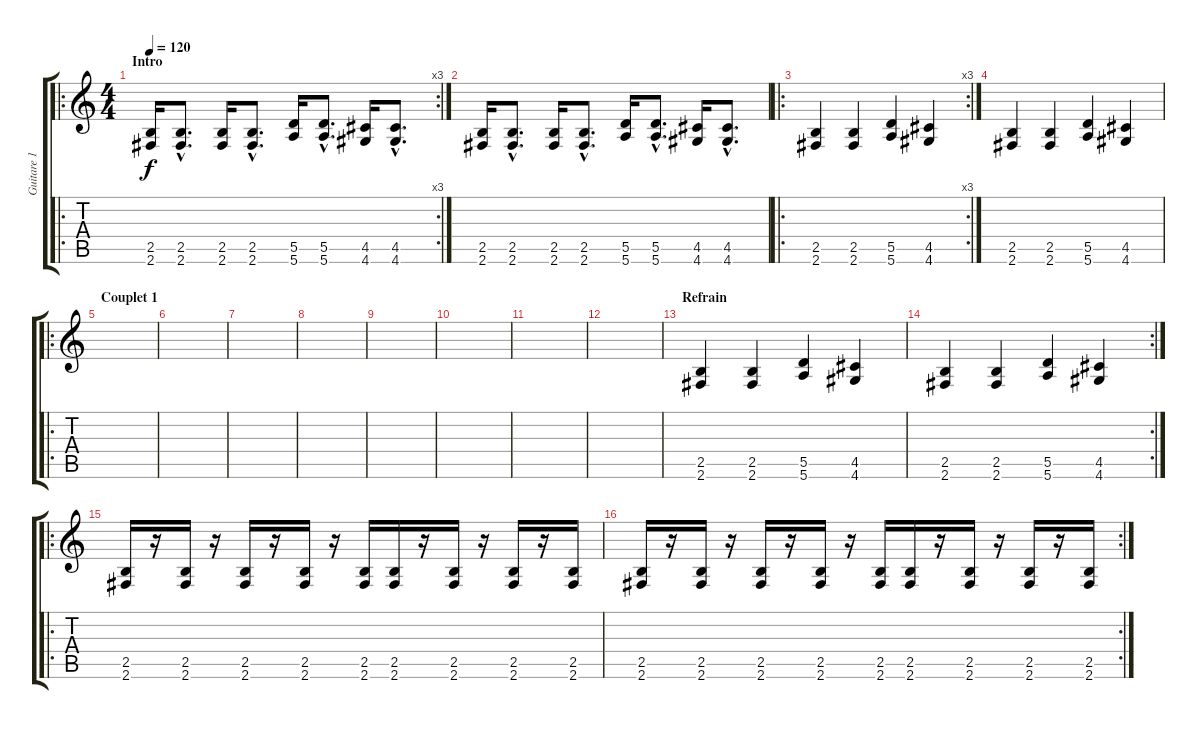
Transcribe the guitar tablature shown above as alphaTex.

\track ("Guitare 1" "Guitare 1") {instrument distortionguitar}
\staff {score tabs}
\tuning (E4 B3 G3 D3 A2 E2) {hide}
\ro
\rc 3
\ts (4 4)
\section ("" "Intro")
\tempo 120
\clef g2
\ks c
(2.5 2.6).16{dy f instrument distortionguitar} (2.5{hac} 2.6{hac}).8{d} (2.5 2.6).16 (2.5{hac} 2.6{hac}).8{d} (5.5 5.6).16 (5.5{hac} 5.6{hac}).8{d} (4.5 4.6).16 (4.5{hac} 4.6{hac}).8{d} |
(2.5 2.6).16 (2.5{hac} 2.6{hac}).8{d} (2.5 2.6).16 (2.5{hac} 2.6{hac}).8{d} (5.5 5.6).16 (5.5{hac} 5.6{hac}).8{d} (4.5 4.6).16 (4.5{hac} 4.6{hac}).8{d} |
\ro
\rc 3
(2.5 2.6).4 (2.5 2.6).4 (5.5 5.6).4 (4.5 4.6).4 |
(2.5 2.6).4 (2.5 2.6).4 (5.5 5.6).4 (4.5 4.6).4 |
\ro
\section ("" "Couplet 1")
|
|
|
|
|
|
|
|
\section ("" "Refrain")
(2.5 2.6).4 (2.5 2.6).4 (5.5 5.6).4 (4.5 4.6).4 |
\rc 2
(2.5 2.6).4 (2.5 2.6).4 (5.5 5.6).4 (4.5 4.6).4 |
\ro
(2.5 2.6).16 r.16 (2.5 2.6).16 r.16 (2.5 2.6).16 r.16 (2.5 2.6).16 r.16 (2.5 2.6).16 (2.5 2.6).16 r.16 (2.5 2.6).16 r.16 (2.5 2.6).16 r.16 (2.5 2.6).16 |
\rc 2
(2.5 2.6).16 r.16 (2.5 2.6).16 r.16 (2.5 2.6).16 r.16 (2.5 2.6).16 r.16 (2.5 2.6).16 (2.5 2.6).16 r.16 (2.5 2.6).16 r.16 (2.5 2.6).16 r.16 (2.5 2.6).16
